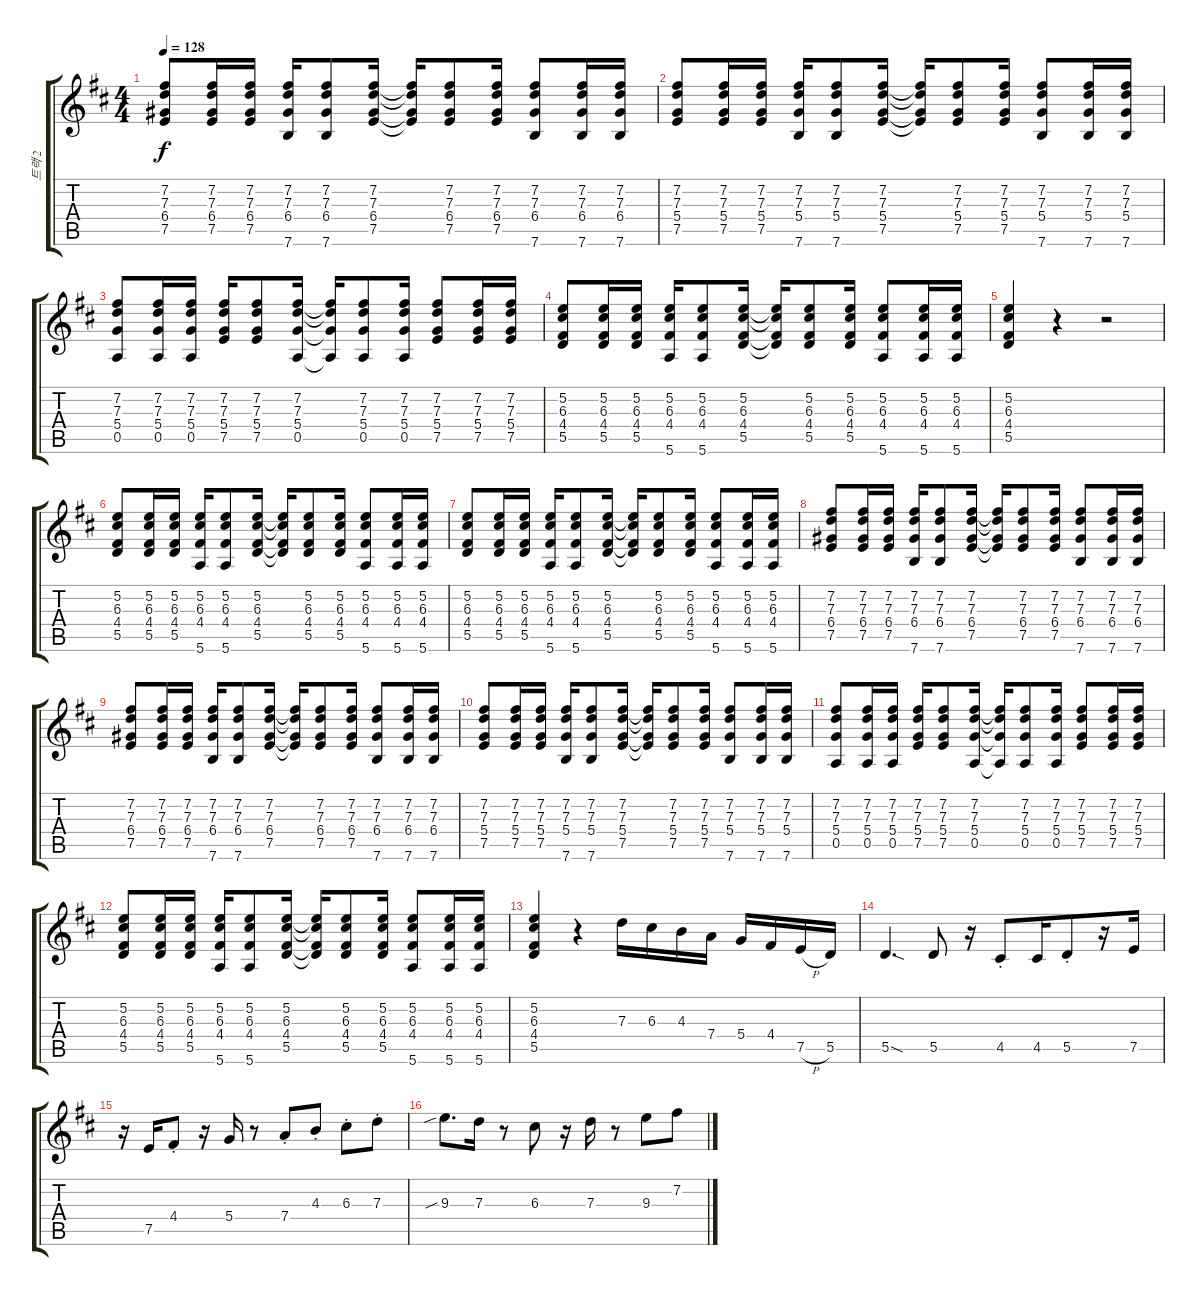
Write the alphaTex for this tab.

\track ("트랙 2" "트랙 2") {instrument acousticguitarsteel}
\staff {score tabs}
\tuning (E4 B3 G3 D3 A2 E2) {hide}
\ts (4 4)
\tempo 128
\clef g2
\ks d
(7.2 7.3 6.4 7.5).8{dy f beam Up} (7.2 7.3 6.4 7.5).16{beam Up} (7.2 7.3 6.4 7.5).16{beam Up} (7.2 7.3 6.4 7.6).16 (7.2 7.3 6.4 7.6).8 (7.2 7.3 6.4 7.5).16 (7.2{t} 7.3{t} 6.4{t} 7.5{t}).16{beam Up} (7.2 7.3 6.4 7.5).8{beam Up} (7.2 7.3 6.4 7.5).16{beam Up} (7.2 7.3 6.4 7.6).8 (7.2 7.3 6.4 7.6).16 (7.2 7.3 6.4 7.6).16 |
(7.2 7.3 5.4 7.5).8{beam Up} (7.2 7.3 5.4 7.5).16{beam Up} (7.2 7.3 5.4 7.5).16{beam Up} (7.2 7.3 5.4 7.6).16 (7.2 7.3 5.4 7.6).8 (7.2 7.3 5.4 7.5).16 (7.2{t} 7.3{t} 5.4{t} 7.5{t}).16{beam Up} (7.2 7.3 5.4 7.5).8{beam Up} (7.2 7.3 5.4 7.5).16{beam Up} (7.2 7.3 5.4 7.6).8 (7.2 7.3 5.4 7.6).16 (7.2 7.3 5.4 7.6).16 |
(7.2 7.3 5.4 0.5).8{beam Up} (7.2 7.3 5.4 0.5).16{beam Up} (7.2 7.3 5.4 0.5).16{beam Up} (7.2 7.3 5.4 7.5).16 (7.2 7.3 5.4 7.5).8 (7.2 7.3 5.4 0.5).16 (7.2{t} 7.3{t} 5.4{t} 0.5{t}).16{beam Up} (7.2 7.3 5.4 0.5).8{beam Up} (7.2 7.3 5.4 0.5).16{beam Up} (7.2 7.3 5.4 7.5).8{beam Up} (7.2 7.3 5.4 7.5).16{beam Up} (7.2 7.3 5.4 7.5).16{beam Up} |
(5.2 6.3 4.4 5.5).8 (5.2 6.3 4.4 5.5).16 (5.2 6.3 4.4 5.5).16 (5.2 6.3 4.4 5.6).16 (5.2 6.3 4.4 5.6).8 (5.2 6.3 4.4 5.5).16 (5.2{t} 6.3{t} 4.4{t} 5.5{t}).16 (5.2 6.3 4.4 5.5).8 (5.2 6.3 4.4 5.5).16 (5.2 6.3 4.4 5.6).8 (5.2 6.3 4.4 5.6).16 (5.2 6.3 4.4 5.6).16 |
(5.2 6.3 4.4 5.5).4 r.4 r.2 |
(5.2 6.3 4.4 5.5).8 (5.2 6.3 4.4 5.5).16 (5.2 6.3 4.4 5.5).16 (5.2 6.3 4.4 5.6).16 (5.2 6.3 4.4 5.6).8 (5.2 6.3 4.4 5.5).16 (5.2{t} 6.3{t} 4.4{t} 5.5{t}).16 (5.2 6.3 4.4 5.5).8 (5.2 6.3 4.4 5.5).16 (5.2 6.3 4.4 5.6).8 (5.2 6.3 4.4 5.6).16 (5.2 6.3 4.4 5.6).16 |
(5.2 6.3 4.4 5.5).8 (5.2 6.3 4.4 5.5).16 (5.2 6.3 4.4 5.5).16 (5.2 6.3 4.4 5.6).16 (5.2 6.3 4.4 5.6).8 (5.2 6.3 4.4 5.5).16 (5.2{t} 6.3{t} 4.4{t} 5.5{t}).16 (5.2 6.3 4.4 5.5).8 (5.2 6.3 4.4 5.5).16 (5.2 6.3 4.4 5.6).8 (5.2 6.3 4.4 5.6).16 (5.2 6.3 4.4 5.6).16 |
(7.2 7.3 6.4 7.5).8{beam Up} (7.2 7.3 6.4 7.5).16{beam Up} (7.2 7.3 6.4 7.5).16{beam Up} (7.2 7.3 6.4 7.6).16 (7.2 7.3 6.4 7.6).8 (7.2 7.3 6.4 7.5).16 (7.2{t} 7.3{t} 6.4{t} 7.5{t}).16{beam Up} (7.2 7.3 6.4 7.5).8{beam Up} (7.2 7.3 6.4 7.5).16{beam Up} (7.2 7.3 6.4 7.6).8 (7.2 7.3 6.4 7.6).16 (7.2 7.3 6.4 7.6).16 |
(7.2 7.3 6.4 7.5).8{beam Up} (7.2 7.3 6.4 7.5).16{beam Up} (7.2 7.3 6.4 7.5).16{beam Up} (7.2 7.3 6.4 7.6).16 (7.2 7.3 6.4 7.6).8 (7.2 7.3 6.4 7.5).16 (7.2{t} 7.3{t} 6.4{t} 7.5{t}).16{beam Up} (7.2 7.3 6.4 7.5).8{beam Up} (7.2 7.3 6.4 7.5).16{beam Up} (7.2 7.3 6.4 7.6).8 (7.2 7.3 6.4 7.6).16 (7.2 7.3 6.4 7.6).16 |
(7.2 7.3 5.4 7.5).8{beam Up} (7.2 7.3 5.4 7.5).16{beam Up} (7.2 7.3 5.4 7.5).16{beam Up} (7.2 7.3 5.4 7.6).16 (7.2 7.3 5.4 7.6).8 (7.2 7.3 5.4 7.5).16 (7.2{t} 7.3{t} 5.4{t} 7.5{t}).16{beam Up} (7.2 7.3 5.4 7.5).8{beam Up} (7.2 7.3 5.4 7.5).16{beam Up} (7.2 7.3 5.4 7.6).8 (7.2 7.3 5.4 7.6).16 (7.2 7.3 5.4 7.6).16 |
(7.2 7.3 5.4 0.5).8{beam Up} (7.2 7.3 5.4 0.5).16{beam Up} (7.2 7.3 5.4 0.5).16{beam Up} (7.2 7.3 5.4 7.5).16 (7.2 7.3 5.4 7.5).8 (7.2 7.3 5.4 0.5).16 (7.2{t} 7.3{t} 5.4{t} 0.5{t}).16{beam Up} (7.2 7.3 5.4 0.5).8{beam Up} (7.2 7.3 5.4 0.5).16{beam Up} (7.2 7.3 5.4 7.5).8{beam Up} (7.2 7.3 5.4 7.5).16{beam Up} (7.2 7.3 5.4 7.5).16{beam Up} |
(5.2 6.3 4.4 5.5).8 (5.2 6.3 4.4 5.5).16 (5.2 6.3 4.4 5.5).16 (5.2 6.3 4.4 5.6).16 (5.2 6.3 4.4 5.6).8 (5.2 6.3 4.4 5.5).16 (5.2{t} 6.3{t} 4.4{t} 5.5{t}).16 (5.2 6.3 4.4 5.5).8 (5.2 6.3 4.4 5.5).16 (5.2 6.3 4.4 5.6).8 (5.2 6.3 4.4 5.6).16 (5.2 6.3 4.4 5.6).16 |
(5.2 6.3 4.4 5.5).4 r.4 7.3.16 6.3.16 4.3.16 7.4.16 5.4.16 4.4.16 7.5{h}.16 5.5.16 |
5.5{sod}.4{d} 5.5.8 r.16 4.5{st}.8{beam merge} 4.5.16{beam merge} 5.5{st}.8 r.16 7.5.16 |
r.16 7.5.16 4.4{st}.8 r.16 5.4.16 r.8 7.4{st}.8{beam merge} 4.3{st}.8 6.3{st}.8{beam merge} 7.3{st}.8 |
9.3{sib}.8{d} 7.3.16 r.8 6.3.8 r.16 7.3.16 r.8 9.3.8 7.2.8
